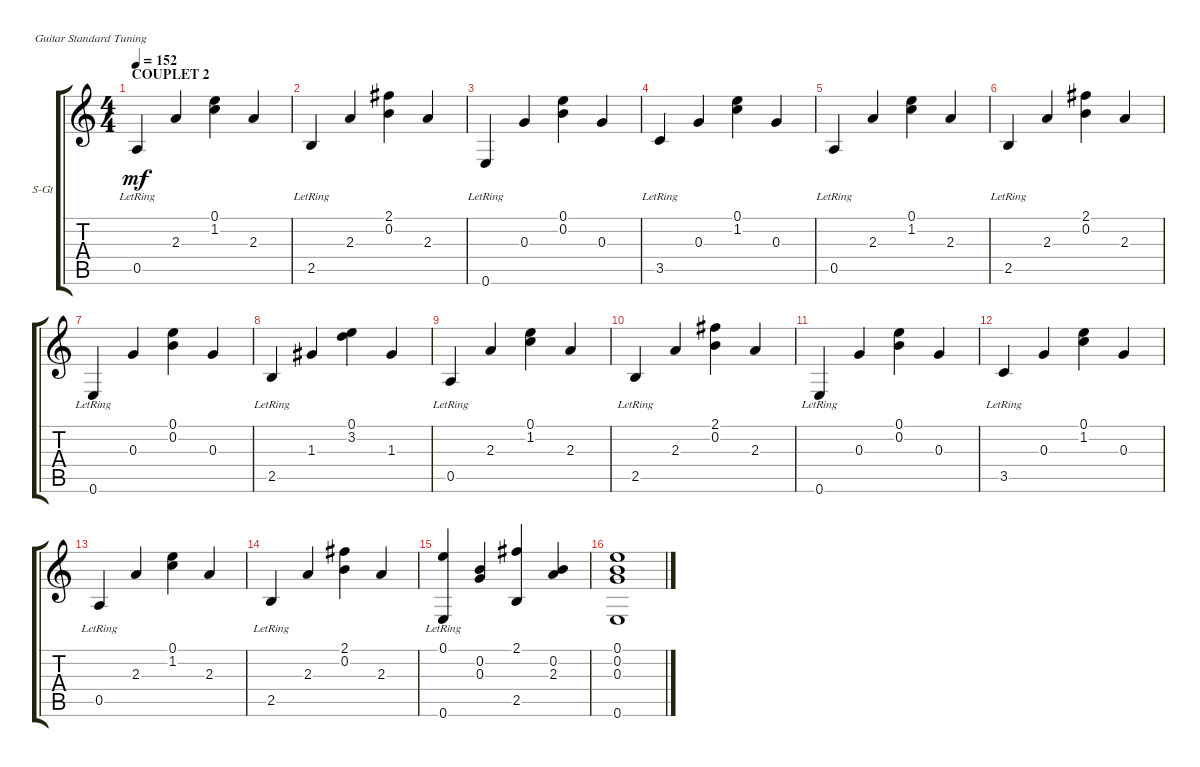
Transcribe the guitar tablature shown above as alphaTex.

\defaultSystemsLayout 4
\bracketExtendMode groupsimilarinstruments
\firstSystemTrackNameOrientation horizontal
\otherSystemsTrackNameOrientation horizontal
\track ("Steel Guitar" "S-Gt") {instrument acousticguitarsteel}
\staff {score tabs}
\tuning (E4 B3 G3 D3 A2 E2)
\ts (4 4)
\section ("" "COUPLET 2")
\tempo 152
\clef g2
\ks c
0.5{lr}.4{dy mf} 2.3.4 (1.2 0.1).4 2.3.4 |
2.5{lr}.4 2.3.4 (0.2 2.1).4 2.3.4 |
0.6{lr}.4 0.3.4 (0.2 0.1).4 0.3.4 |
3.5{lr}.4 0.3.4 (1.2 0.1).4 0.3.4 |
0.5{lr}.4 2.3.4 (1.2 0.1).4 2.3.4 |
2.5{lr}.4 2.3.4 (0.2 2.1).4 2.3.4 |
0.6{lr}.4 0.3.4 (0.2 0.1).4 0.3.4 |
2.5{lr}.4 1.3.4 (3.2 0.1).4 1.3.4 |
0.5{lr}.4 2.3.4 (1.2 0.1).4 2.3.4 |
2.5{lr}.4 2.3.4 (0.2 2.1).4 2.3.4 |
0.6{lr}.4 0.3.4 (0.2 0.1).4 0.3.4 |
3.5{lr}.4 0.3.4 (1.2 0.1).4 0.3.4 |
0.5{lr}.4 2.3.4 (1.2 0.1).4 2.3.4 |
2.5{lr}.4 2.3.4 (0.2 2.1).4 2.3.4 |
(0.6{lr} 0.1).4 (0.3 0.2).4 (2.1 2.5).4 (2.3 0.2).4 |
(0.6 0.1 0.2 0.3).1
